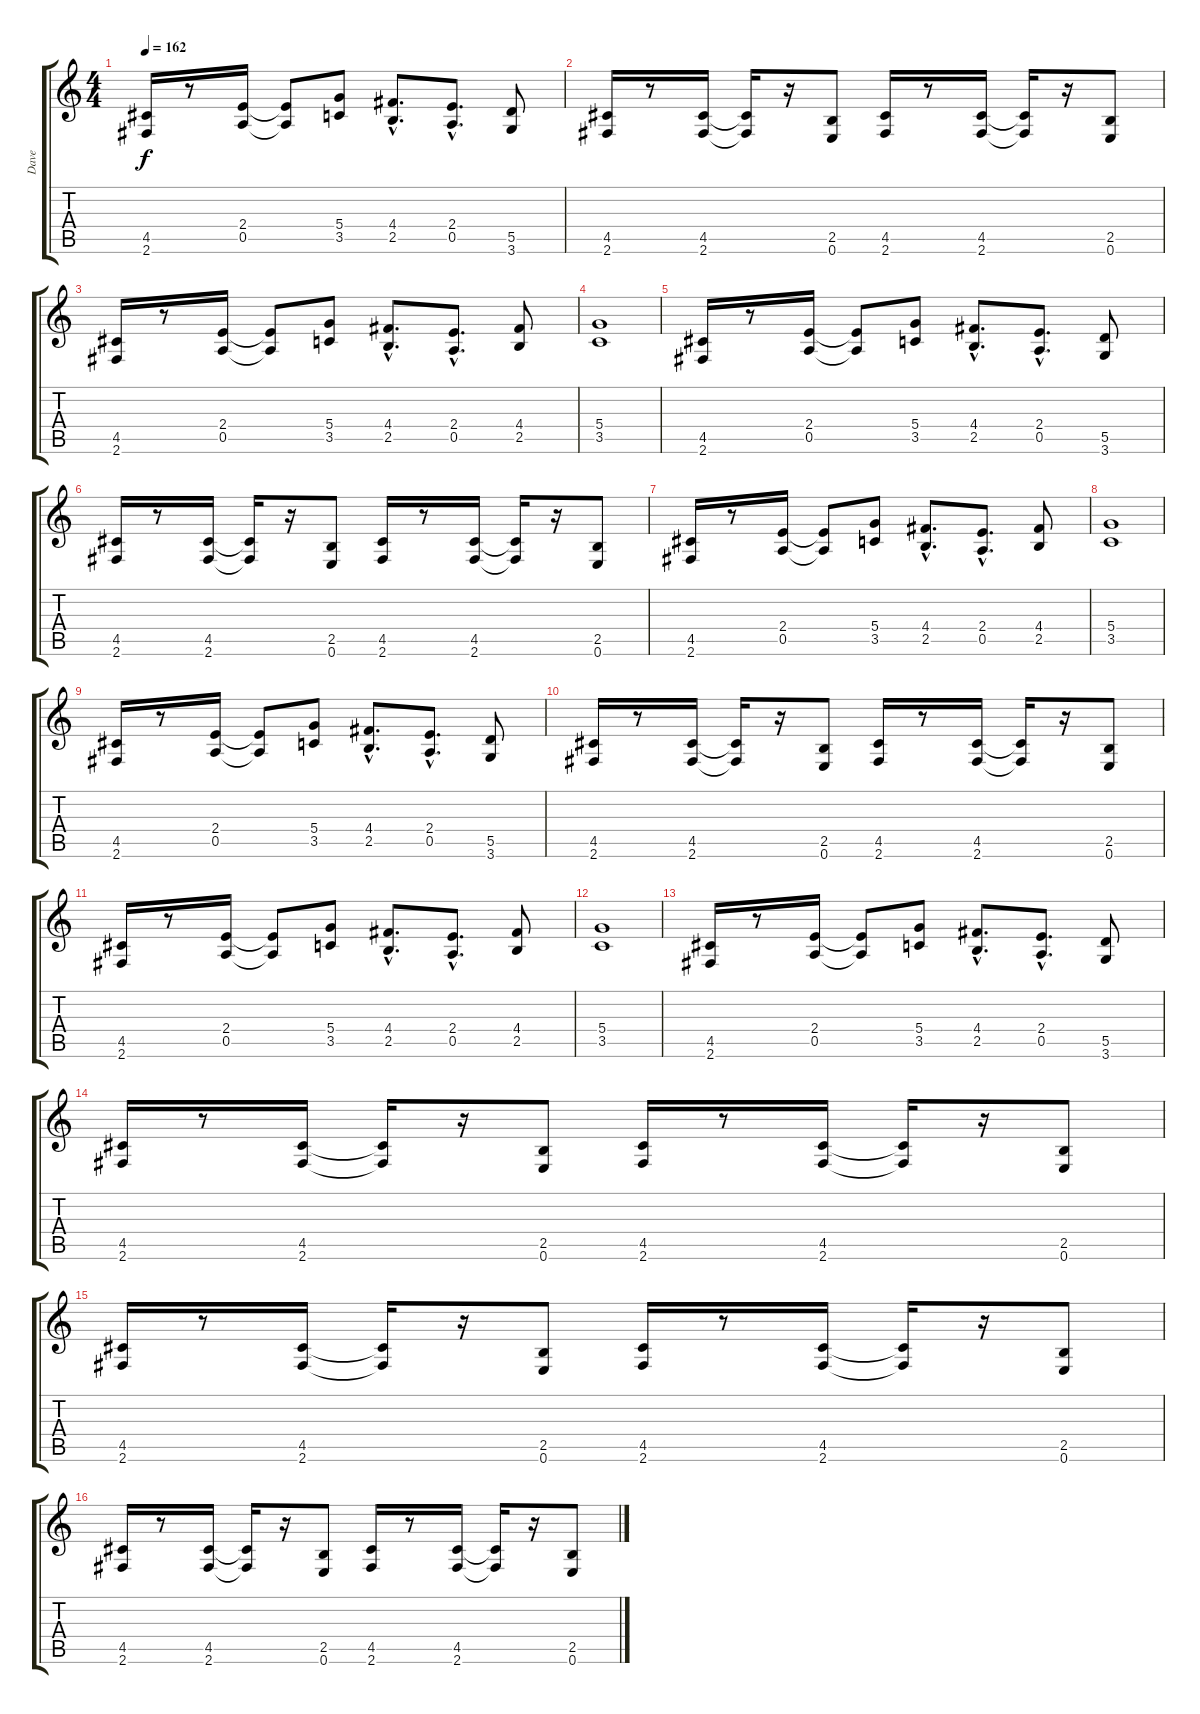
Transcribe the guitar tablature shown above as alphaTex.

\track ("Dave" "Dave") {instrument distortionguitar}
\staff {score tabs}
\tuning (E4 B3 G3 D3 A2 E2) {hide}
\ts (4 4)
\tempo 162
\clef g2
\ks c
(4.5 2.6).16{dy f} r.8 (2.4 0.5).16 (2.4{t} 0.5{t}).8 (5.4 3.5).8 (4.4{hac} 2.5{hac}).8{d} (2.4{hac} 0.5{hac}).8{d} (5.5 3.6).8 |
(4.5 2.6).16 r.8 (4.5 2.6).16 (4.5{t} 2.6{t}).16 r.16 (2.5 0.6).8 (4.5 2.6).16 r.8 (4.5 2.6).16 (4.5{t} 2.6{t}).16 r.16 (2.5 0.6).8 |
(4.5 2.6).16 r.8 (2.4 0.5).16 (2.4{t} 0.5{t}).8 (5.4 3.5).8 (4.4{hac} 2.5{hac}).8{d} (2.4{hac} 0.5{hac}).8{d} (4.4 2.5).8 |
(5.4 3.5).1 |
(4.5 2.6).16 r.8 (2.4 0.5).16 (2.4{t} 0.5{t}).8 (5.4 3.5).8 (4.4{hac} 2.5{hac}).8{d} (2.4{hac} 0.5{hac}).8{d} (5.5 3.6).8 |
(4.5 2.6).16 r.8 (4.5 2.6).16 (4.5{t} 2.6{t}).16 r.16 (2.5 0.6).8 (4.5 2.6).16 r.8 (4.5 2.6).16 (4.5{t} 2.6{t}).16 r.16 (2.5 0.6).8 |
(4.5 2.6).16 r.8 (2.4 0.5).16 (2.4{t} 0.5{t}).8 (5.4 3.5).8 (4.4{hac} 2.5{hac}).8{d} (2.4{hac} 0.5{hac}).8{d} (4.4 2.5).8 |
(5.4 3.5).1 |
(4.5 2.6).16 r.8 (2.4 0.5).16 (2.4{t} 0.5{t}).8 (5.4 3.5).8 (4.4{hac} 2.5{hac}).8{d} (2.4{hac} 0.5{hac}).8{d} (5.5 3.6).8 |
(4.5 2.6).16 r.8 (4.5 2.6).16 (4.5{t} 2.6{t}).16 r.16 (2.5 0.6).8 (4.5 2.6).16 r.8 (4.5 2.6).16 (4.5{t} 2.6{t}).16 r.16 (2.5 0.6).8 |
(4.5 2.6).16 r.8 (2.4 0.5).16 (2.4{t} 0.5{t}).8 (5.4 3.5).8 (4.4{hac} 2.5{hac}).8{d} (2.4{hac} 0.5{hac}).8{d} (4.4 2.5).8 |
(5.4 3.5).1 |
(4.5 2.6).16 r.8 (2.4 0.5).16 (2.4{t} 0.5{t}).8 (5.4 3.5).8 (4.4{hac} 2.5{hac}).8{d} (2.4{hac} 0.5{hac}).8{d} (5.5 3.6).8 |
(4.5 2.6).16 r.8 (4.5 2.6).16 (4.5{t} 2.6{t}).16 r.16 (2.5 0.6).8 (4.5 2.6).16 r.8 (4.5 2.6).16 (4.5{t} 2.6{t}).16 r.16 (2.5 0.6).8 |
(4.5 2.6).16 r.8 (4.5 2.6).16 (4.5{t} 2.6{t}).16 r.16 (2.5 0.6).8 (4.5 2.6).16 r.8 (4.5 2.6).16 (4.5{t} 2.6{t}).16 r.16 (2.5 0.6).8 |
(4.5 2.6).16 r.8 (4.5 2.6).16 (4.5{t} 2.6{t}).16 r.16 (2.5 0.6).8 (4.5 2.6).16 r.8 (4.5 2.6).16 (4.5{t} 2.6{t}).16 r.16 (2.5 0.6).8
